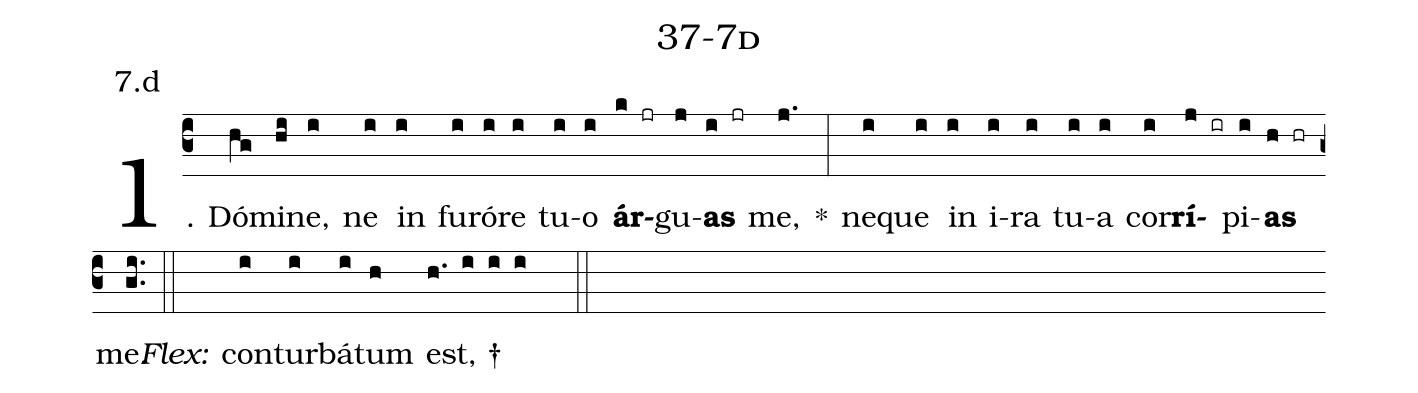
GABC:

name: 37-7d;
annotation: 7.d;
%%
(c3)1. Dó(hg)mi(hi)ne,(i) ne(i) in(i) fu(i)ró(i)re(i) tu(i)o(i) <b>ár</b>(k jr)gu(j)<b>as</b>(i jr) me,(j.) *(:) ne(i)que(i) in(i) i(i)ra(i) tu(i)a(i) cor(i)<b>rí</b>(j ir)pi(i)<b>as</b>(h hr) me.(gi..) (::)
<i>Flex:</i>()  con(i)tur(i)bá(i)tum(h) est, †(h. i i i  ::)
